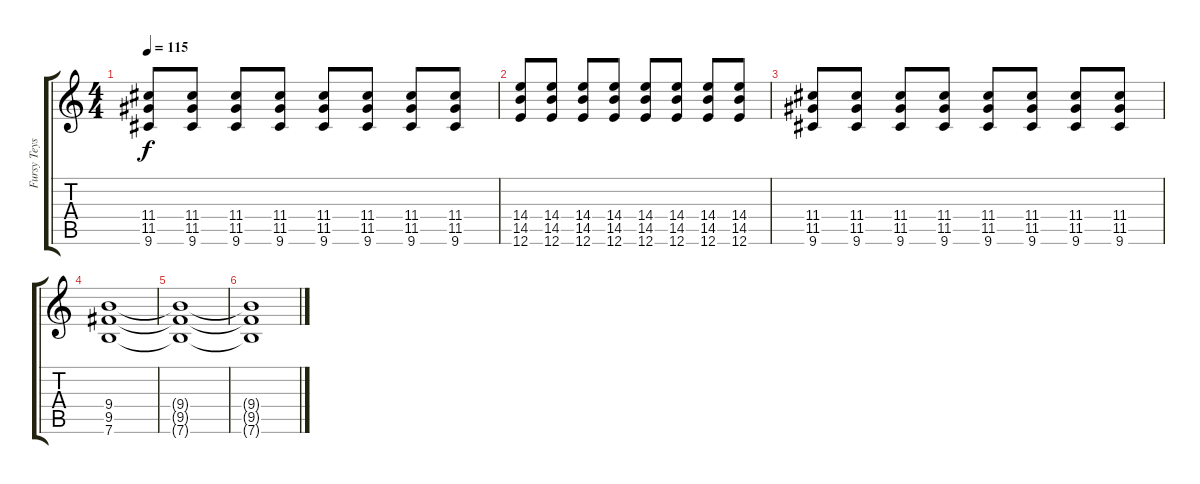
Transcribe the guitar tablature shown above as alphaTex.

\track ("Fursy Teyssier" "Fursy Teys") {instrument overdrivenguitar}
\staff {score tabs}
\tuning (E4 B3 G3 D3 A2 E2) {hide}
\ts (4 4)
\tempo 115
\clef g2
\ks c
(11.4 11.5 9.6).8{dy f} (11.4 11.5 9.6).8 (11.4 11.5 9.6).8 (11.4 11.5 9.6).8 (11.4 11.5 9.6).8 (11.4 11.5 9.6).8 (11.4 11.5 9.6).8 (11.4 11.5 9.6).8 |
(14.4 14.5 12.6).8 (14.4 14.5 12.6).8 (14.4 14.5 12.6).8 (14.4 14.5 12.6).8 (14.4 14.5 12.6).8 (14.4 14.5 12.6).8 (14.4 14.5 12.6).8 (14.4 14.5 12.6).8 |
(11.4 11.5 9.6).8 (11.4 11.5 9.6).8 (11.4 11.5 9.6).8 (11.4 11.5 9.6).8 (11.4 11.5 9.6).8 (11.4 11.5 9.6).8 (11.4 11.5 9.6).8 (11.4 11.5 9.6).8 |
(9.4 9.5 7.6).1 |
(9.4{t} 9.5{t} 7.6{t}).1 |
(9.4{t} 9.5{t} 7.6{t}).1
